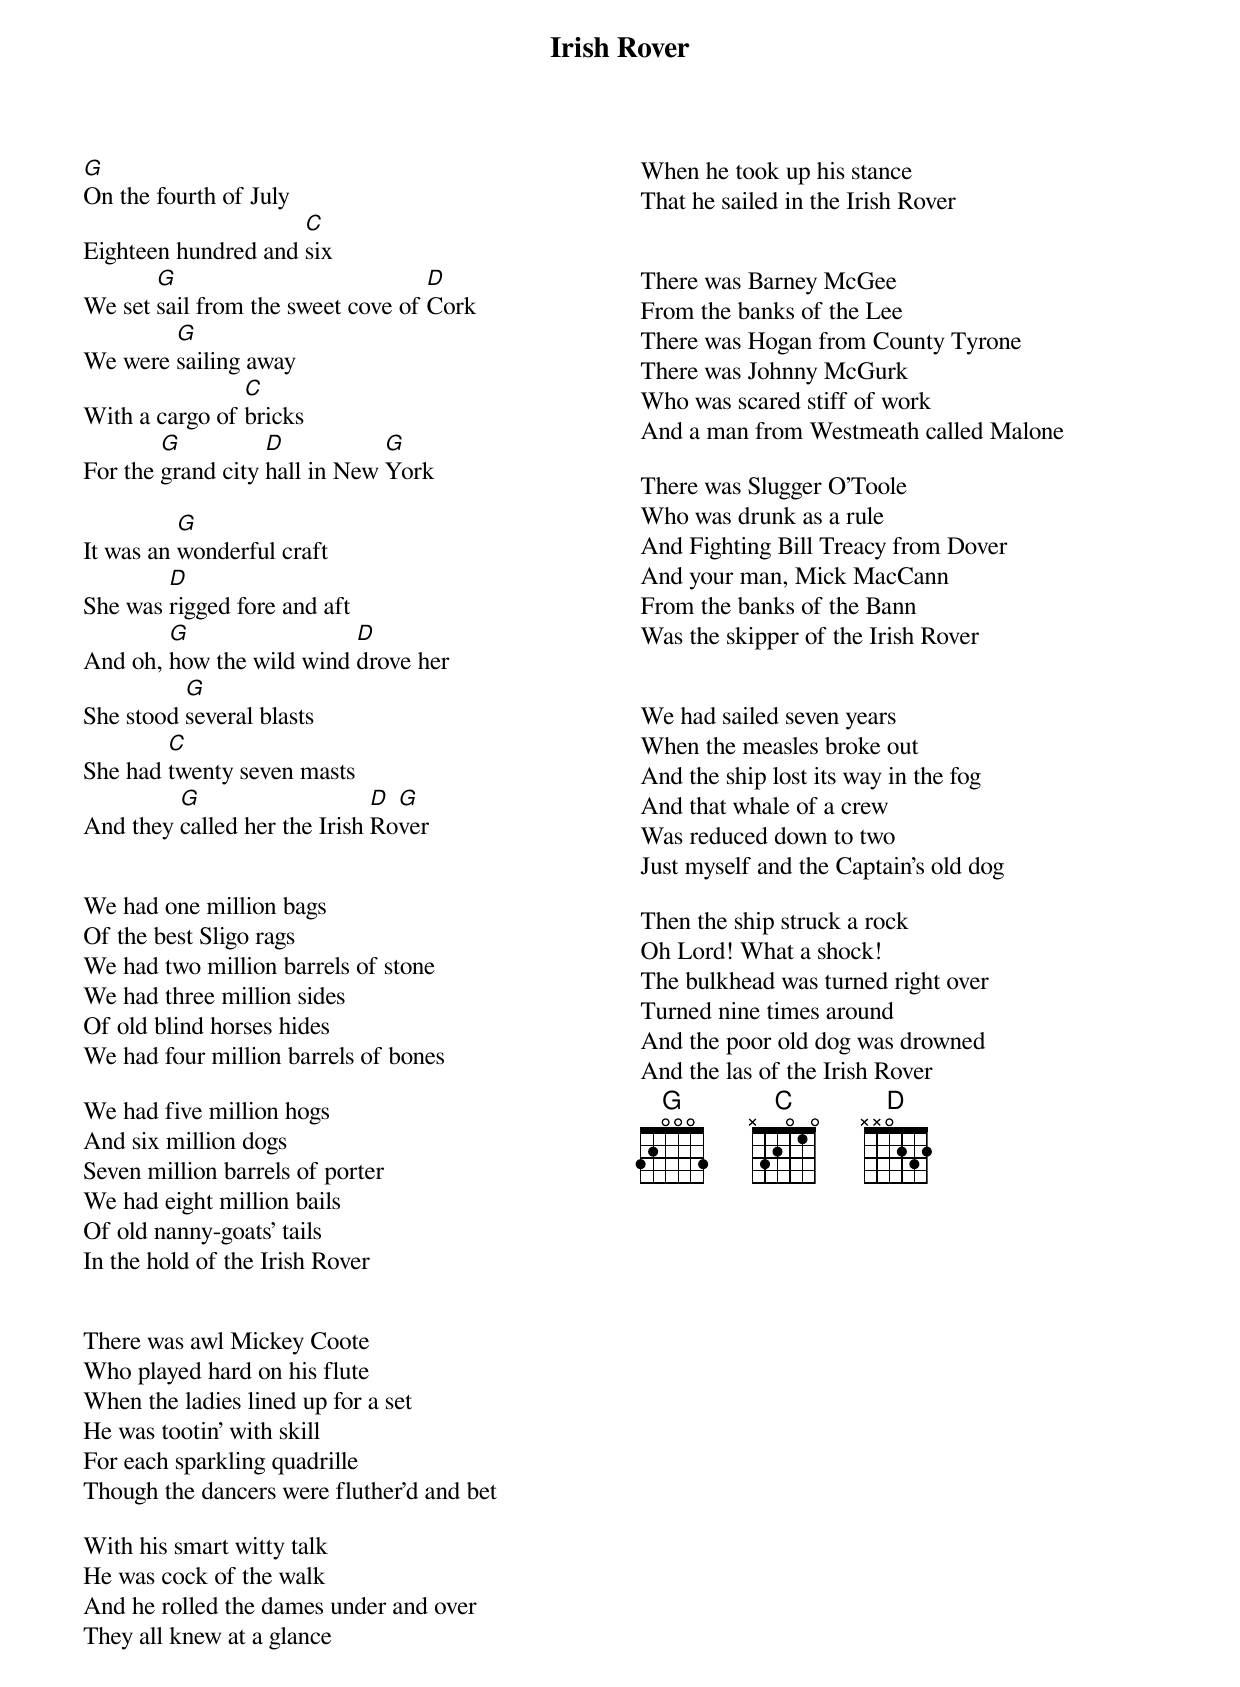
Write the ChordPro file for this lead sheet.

{title: Irish Rover}
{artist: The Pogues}
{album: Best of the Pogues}
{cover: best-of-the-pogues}
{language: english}
{columns: 2}
{define: G frets 3 2 0 0 0 3}
{define: C frets X 3 2 0 1 0}
{define: D frets X X 0 2 3 2}


[G]On the fourth of July
Eighteen hundred and [C]six
We set [G]sail from the sweet cove of [D]Cork
We were [G]sailing away
With a cargo of [C]bricks
For the [G]grand city [D]hall in New [G]York

It was an [G]wonderful craft
She was [D]rigged fore and aft
And oh, [G]how the wild wind [D]drove her
She stood [G]several blasts
She had [C]twenty seven masts
And they [G]called her the Irish [D]Ro[G]ver


We had one million bags
Of the best Sligo rags
We had two million barrels of stone
We had three million sides
Of old blind horses hides
We had four million barrels of bones

We had five million hogs
And six million dogs
Seven million barrels of porter
We had eight million bails
Of old nanny-goats' tails
In the hold of the Irish Rover


There was awl Mickey Coote
Who played hard on his flute
When the ladies lined up for a set
He was tootin' with skill
For each sparkling quadrille
Though the dancers were fluther'd and bet

With his smart witty talk
He was cock of the walk
And he rolled the dames under and over
They all knew at a glance
When he took up his stance
That he sailed in the Irish Rover


There was Barney McGee
From the banks of the Lee
There was Hogan from County Tyrone
There was Johnny McGurk
Who was scared stiff of work
And a man from Westmeath called Malone

There was Slugger O'Toole
Who was drunk as a rule
And Fighting Bill Treacy from Dover
And your man, Mick MacCann
From the banks of the Bann
Was the skipper of the Irish Rover


We had sailed seven years
When the measles broke out
And the ship lost its way in the fog
And that whale of a crew
Was reduced down to two
Just myself and the Captain's old dog

Then the ship struck a rock
Oh Lord! What a shock!
The bulkhead was turned right over
Turned nine times around
And the poor old dog was drowned
And the las of the Irish Rover
